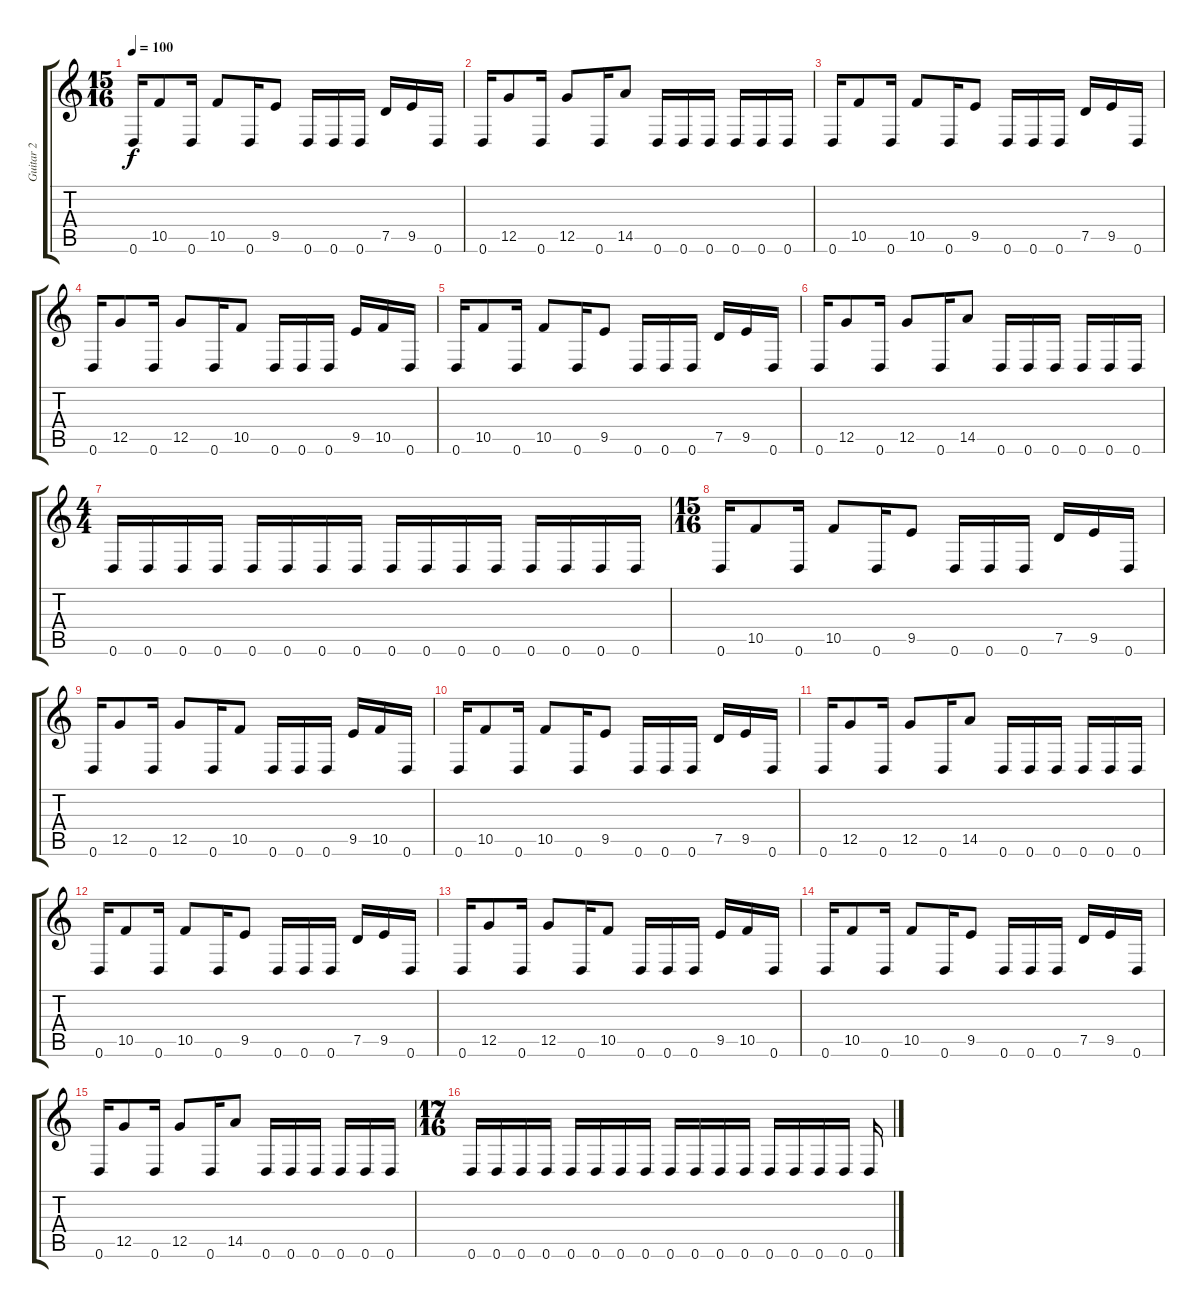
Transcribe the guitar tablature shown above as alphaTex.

\track ("Guitar 2" "Guitar 2") {instrument distortionguitar}
\staff {score tabs}
\tuning (D4 A3 F3 C3 G2 D2) {hide}
\ts (15 16)
\tempo 100
\clef g2
\ks c
0.6.16{dy f} 10.5.8 0.6.16 10.5.8 0.6.16 9.5.8 0.6.16 0.6.16 0.6.16 7.5.16 9.5.16 0.6.16 |
0.6.16 12.5.8 0.6.16 12.5.8 0.6.16 14.5.8 0.6.16 0.6.16 0.6.16 0.6.16 0.6.16 0.6.16 |
0.6.16 10.5.8 0.6.16 10.5.8 0.6.16 9.5.8 0.6.16 0.6.16 0.6.16 7.5.16 9.5.16 0.6.16 |
0.6.16 12.5.8 0.6.16 12.5.8 0.6.16 10.5.8 0.6.16 0.6.16 0.6.16 9.5.16 10.5.16 0.6.16 |
0.6.16 10.5.8 0.6.16 10.5.8 0.6.16 9.5.8 0.6.16 0.6.16 0.6.16 7.5.16 9.5.16 0.6.16 |
0.6.16 12.5.8 0.6.16 12.5.8 0.6.16 14.5.8 0.6.16 0.6.16 0.6.16 0.6.16 0.6.16 0.6.16 |
\ts (4 4)
0.6.16 0.6.16 0.6.16 0.6.16 0.6.16 0.6.16 0.6.16 0.6.16 0.6.16 0.6.16 0.6.16 0.6.16 0.6.16 0.6.16 0.6.16 0.6.16 |
\ts (15 16)
0.6.16{volume 13 balance 12 instrument distortionguitar} 10.5.8 0.6.16 10.5.8 0.6.16 9.5.8 0.6.16 0.6.16 0.6.16 7.5.16 9.5.16 0.6.16 |
0.6.16 12.5.8 0.6.16 12.5.8 0.6.16 10.5.8 0.6.16 0.6.16 0.6.16 9.5.16 10.5.16 0.6.16 |
0.6.16 10.5.8 0.6.16 10.5.8 0.6.16 9.5.8 0.6.16 0.6.16 0.6.16 7.5.16 9.5.16 0.6.16 |
0.6.16 12.5.8 0.6.16 12.5.8 0.6.16 14.5.8 0.6.16 0.6.16 0.6.16 0.6.16 0.6.16 0.6.16 |
0.6.16 10.5.8 0.6.16 10.5.8 0.6.16 9.5.8 0.6.16 0.6.16 0.6.16 7.5.16 9.5.16 0.6.16 |
0.6.16 12.5.8 0.6.16 12.5.8 0.6.16 10.5.8 0.6.16 0.6.16 0.6.16 9.5.16 10.5.16 0.6.16 |
0.6.16 10.5.8 0.6.16 10.5.8 0.6.16 9.5.8 0.6.16 0.6.16 0.6.16 7.5.16 9.5.16 0.6.16 |
0.6.16 12.5.8 0.6.16 12.5.8 0.6.16 14.5.8 0.6.16 0.6.16 0.6.16 0.6.16 0.6.16 0.6.16 |
\ts (17 16)
0.6.16 0.6.16 0.6.16 0.6.16 0.6.16 0.6.16 0.6.16 0.6.16 0.6.16 0.6.16 0.6.16 0.6.16 0.6.16 0.6.16 0.6.16 0.6.16 0.6.16
